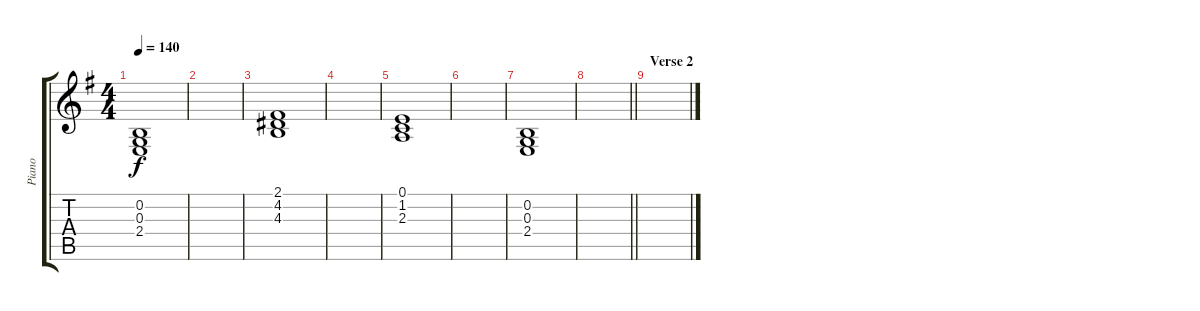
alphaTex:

\track ("Piano" "Piano") {instrument acousticgrandpiano}
\staff {score tabs}
\tuning (E4 B3 G3 D3 A2 E2) {hide}
\ts (4 4)
\tempo 140
\clef g2
\ks g
(0.2 0.3 2.4).1{dy f} |
|
(2.1 4.2 4.3).1 |
|
(0.1 1.2 2.3).1 |
|
(0.2 0.3 2.4).1 |
\barLineRight lightlight
|
\section ("" "Verse 2")
